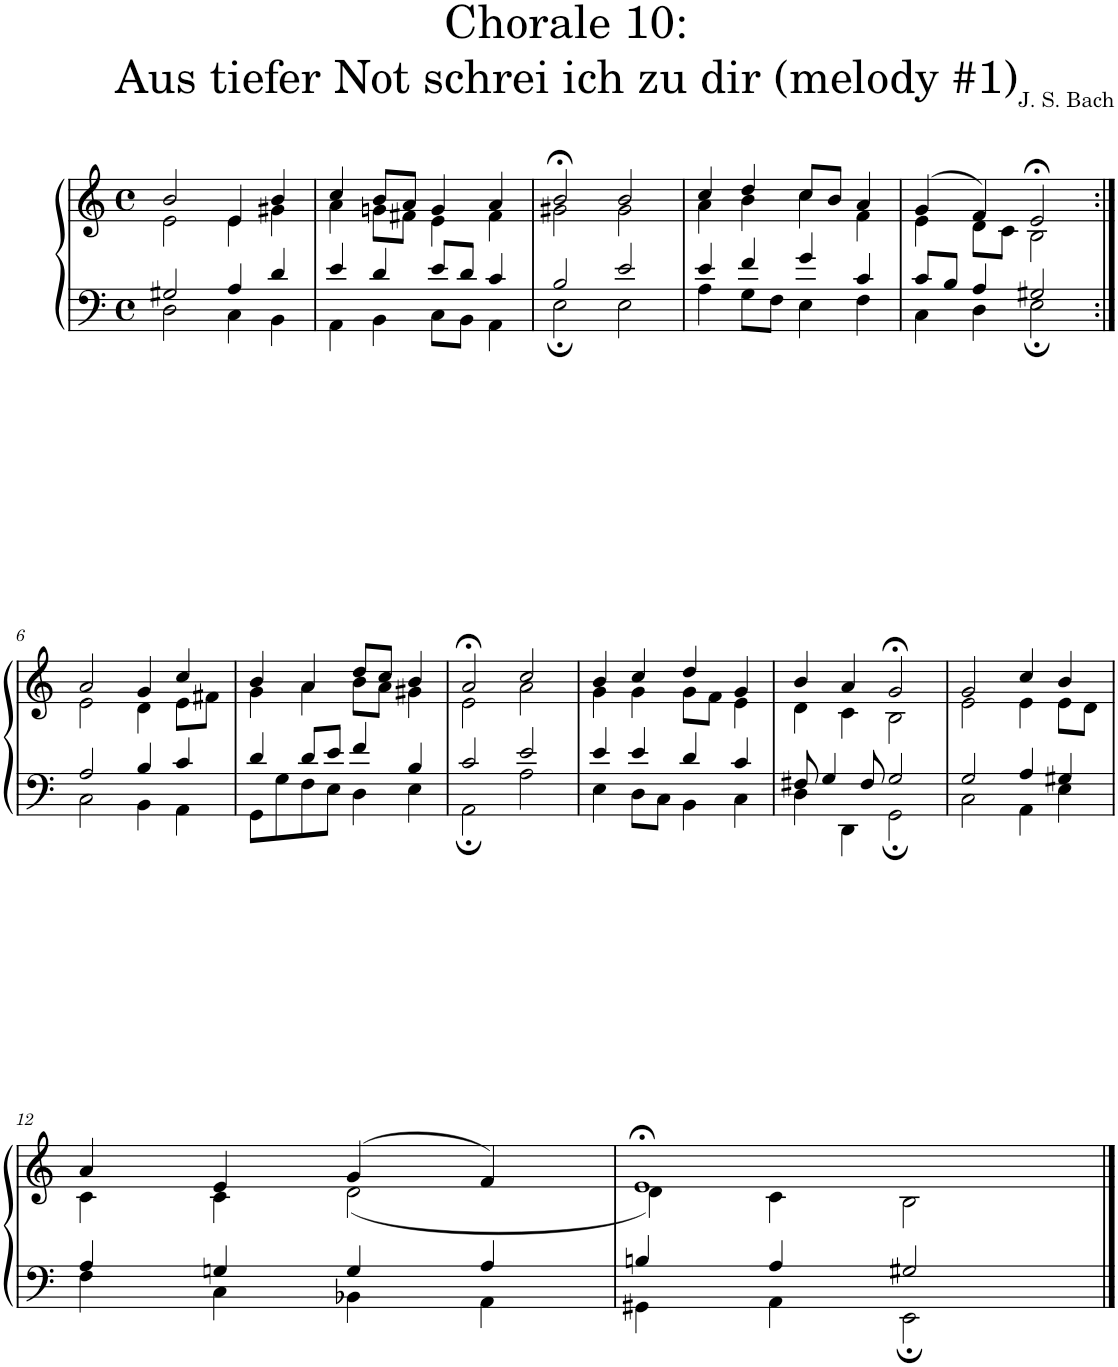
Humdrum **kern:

**kern	**kern
*part1	*part1
*staff2	*staff1
*I"S,A	*
*clefF4	*clefG2
*k[]	*k[]
*M4/4	*M4/4
*met(c)	*met(c)
=1	=1
*^	*^
2G#X/	2D\	2b/	2e\
4A/	4C\	4e/	4e\
4d/	4BB\	4b/	4g#X\
=2	=2	=2	=2
4e/	4AA\	4cc/	4a\
4d/	4BB\	8b/L	8gn\L
.	.	8a/J	8f#X\J
8e/L	8C\L	4g/	4e\
8d/J	8BB\J	.	.
4c/	4AA\	4a/	4f#\
=3	=3	=3	=3
2B/	2E;\	2b;</	2g#X\
2e/	2E\	2b/	2g#\
=4	=4	=4	=4
4e/	4A\	4cc/	4a\
4f/	8G\L	4dd/	4b\
.	8F\J	.	.
4g/	4E\	8cc/L	4cc\
.	.	8b/J	.
4c/	4F\	4a/	4f\
=5	=5	=5	=5
8c/L	4C\	(>4g/	4e\
8B/J	.	.	.
4A/	4D\	4f/)	8d\L
.	.	.	8c\J
2G#X/	2E;\	2e;</	2B\
!!LO:LB:g=z	!!
=6:|!	=6:|!	=6:|!	=6:|!
2A/	2C\	2a/	2e\
4B/	4BB\	4g/	4d\
4c/	4AA\	4cc/	8e\L
.	.	.	8f#X\J
=7	=7	=7	=7
4d/	8GG\L	4b/	4g\
.	8G\	.	.
8d/L	8F\	4a/	4a\
8e/J	8E\J	.	.
4f/	4D\	8dd/L	8b\L
.	.	8cc/J	8a\J
4B/	4E\	4b/	4g#X\
=8	=8	=8	=8
2c/	2AA;\	2a;</	2e\
2e/	2A\	2cc/	2a\
=9	=9	=9	=9
4e/	4E\	4b/	4g\
4e/	8D\L	4cc/	4g\
.	8C\J	.	.
4d/	4BB\	4dd/	8g\L
.	.	.	8f\J
4c/	4C\	4g/	4e\
=10	=10	=10	=10
8F#X/	4D\	4b/	4d\
4G/	.	.	.
.	4DD\	4a/	4c\
8F#/	.	.	.
2G/	2GG;\	2g;</	2B\
=11	=11	=11	=11
2G/	2C\	2g/	2e\
4A/	4AA\	4cc/	4e\
4G#X/	4E\	4b/	8e\L
.	.	.	8d\J
!!LO:LB:g=z	!!
=12	=12	=12	=12
4A/	4F\	4a/	4c\
4Gn/	4C\	4e/	4c\
4G/	4BB-X\	(>4g/	(<2d\
4A/	4AA\	4f/)	.
=13	=13	=13	=13
4Bn/	4GG#X\	1e;<	4d\)
4A/	4AA\	.	4c\
2G#X/	2EE;\	.	2B\
*v	*v	*	*
*	*v	*v
==	==
*-	*-
